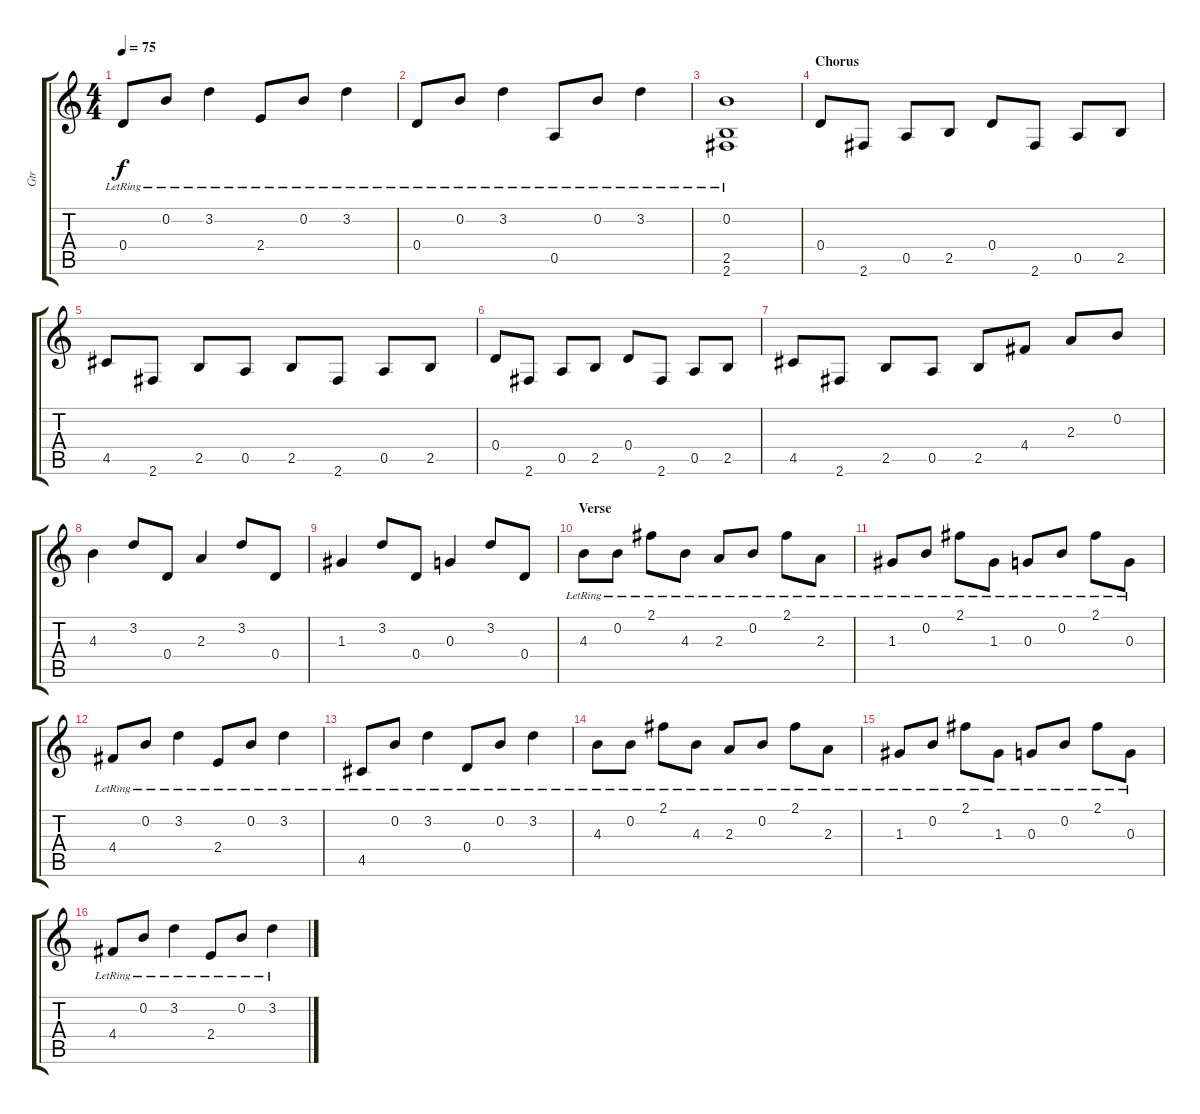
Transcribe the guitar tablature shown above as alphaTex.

\track ("Gtr" "Gtr") {instrument acousticguitarsteel}
\staff {score tabs}
\tuning (E4 B3 G3 D3 A2 E2) {hide}
\ts (4 4)
\tempo 75
\clef g2
\ks c
0.4{lr}.8{dy f} 0.2{lr}.8 3.2{lr}.4 2.4{lr}.8 0.2{lr}.8 3.2{lr}.4 |
0.4{lr}.8 0.2{lr}.8 3.2{lr}.4 0.5{lr}.8 0.2{lr}.8 3.2{lr}.4 |
(0.2{lr} 2.5{lr} 2.6{lr}).1 |
\section ("" "Chorus")
0.4.8 2.6.8 0.5.8 2.5.8 0.4.8 2.6.8 0.5.8 2.5.8 |
4.5.8 2.6.8 2.5.8 0.5.8 2.5.8 2.6.8 0.5.8 2.5.8 |
0.4.8 2.6.8 0.5.8 2.5.8 0.4.8 2.6.8 0.5.8 2.5.8 |
4.5.8 2.6.8 2.5.8 0.5.8 2.5.8 4.4.8 2.3.8 0.2.8 |
4.3.4 3.2.8 0.4.8 2.3.4 3.2.8 0.4.8 |
1.3.4 3.2.8 0.4.8 0.3.4 3.2.8 0.4.8 |
\section ("" "Verse")
4.3{lr}.8 0.2{lr}.8 2.1{lr}.8 4.3{lr}.8 2.3{lr}.8 0.2{lr}.8 2.1{lr}.8 2.3{lr}.8 |
1.3{lr}.8 0.2{lr}.8 2.1{lr}.8 1.3{lr}.8 0.3{lr}.8 0.2{lr}.8 2.1{lr}.8 0.3{lr}.8 |
4.4{lr}.8 0.2{lr}.8 3.2{lr}.4 2.4{lr}.8 0.2{lr}.8 3.2{lr}.4 |
4.5{lr}.8 0.2{lr}.8 3.2{lr}.4 0.4{lr}.8 0.2{lr}.8 3.2{lr}.4 |
4.3{lr}.8 0.2{lr}.8 2.1{lr}.8 4.3{lr}.8 2.3{lr}.8 0.2{lr}.8 2.1{lr}.8 2.3{lr}.8 |
1.3{lr}.8 0.2{lr}.8 2.1{lr}.8 1.3{lr}.8 0.3{lr}.8 0.2{lr}.8 2.1{lr}.8 0.3{lr}.8 |
4.4{lr}.8 0.2{lr}.8 3.2{lr}.4 2.4{lr}.8 0.2{lr}.8 3.2{lr}.4
